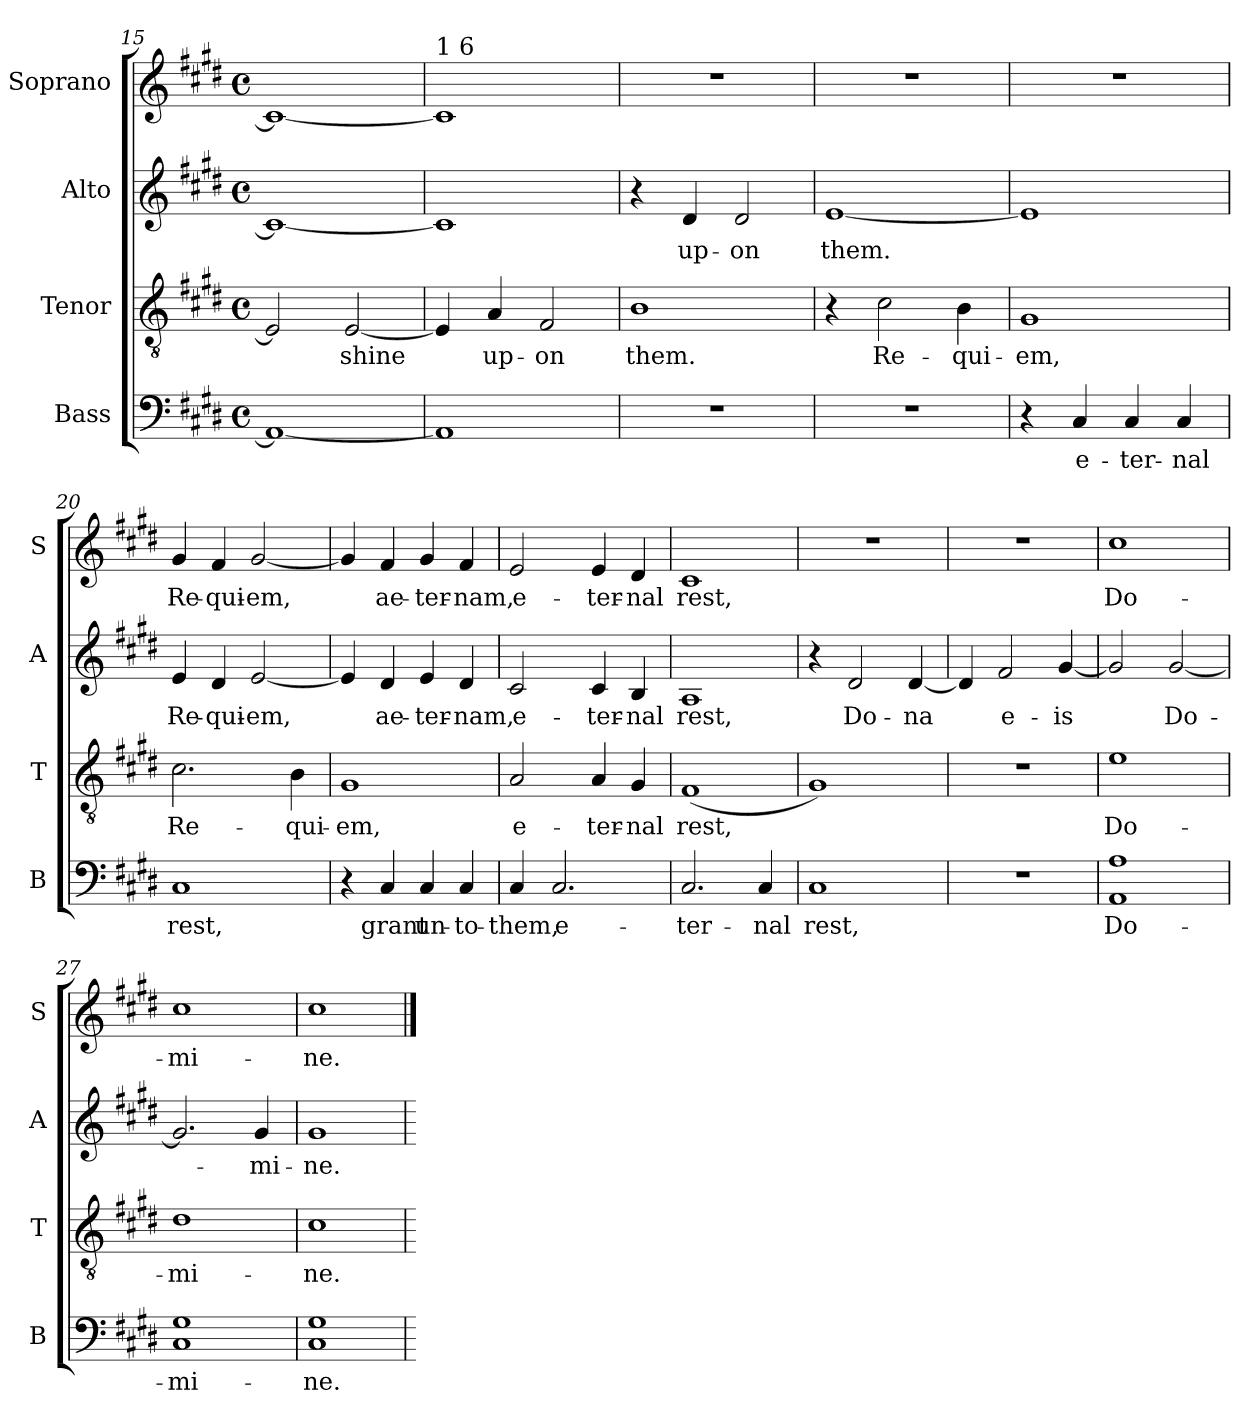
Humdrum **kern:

**kern	**text	**kern	**text	**kern	**text	**kern	**text
*part4	*part4	*part3	*part3	*part2	*part2	*part1	*part1
*staff4	*staff4	*staff3	*staff3	*staff2	*staff2	*staff1	*staff1
*I"Bass	*	*I"Tenor	*	*I"Alto	*	*I"Soprano	*
*I'B	*	*I'T	*	*I'A	*	*I'S	*
*clefF4	*	*clefGv2	*	*clefG2	*	*clefG2	*
*k[f#c#g#d#]	*	*k[f#c#g#d#]	*	*k[f#c#g#d#]	*	*k[f#c#g#d#]	*
*E:	*	*E:	*	*E:	*	*E:	*
*M4/4	*	*M4/4	*	*M4/4	*	*M4/4	*
*met(c)	*	*met(c)	*	*met(c)	*	*met(c)	*
=15	=15	=15	=15	=15	=15	=15	=15
1AA_>	.	2E/]	.	1c#_>	.	1c#_>	.
!	!	!	!LO:LY:b:cj	!	!	!	!
.	.	[>2E/	shine	.	.	.	.
!!LO:LB:g=z
=16	=16	=16	=16	=16	=16	=16	=16
!	!	!	!	!	!	!LO:TX:a:t=1 6	!
1AA]	.	4E/]	.	1c#]	.	1c#]	.
!	!	!	!LO:LY:b:cj	!	!	!	!
.	.	4A/	up-	.	.	.	.
!	!	!	!LO:LY:b:cj	!	!	!	!
.	.	2F#/	-on	.	.	.	.
=17	=17	=17	=17	=17	=17	=17	=17
!	!	!	!LO:LY:b:cj	!	!	!	!
1r	.	1B	them.	4r	.	1r	.
!	!	!	!	!	!LO:LY:b:cj	!	!
.	.	.	.	4d#/	up-	.	.
!	!	!	!	!	!LO:LY:b:cj	!	!
.	.	.	.	2d#/	-on	.	.
=18	=18	=18	=18	=18	=18	=18	=18
!	!	!	!	!	!LO:LY:b	!	!
1r	.	4r	.	[<1e	them.	1r	.
!	!	!	!LO:LY:b:cj	!	!	!	!
.	.	2c#\	Re-	.	.	.	.
!	!	!	!LO:LY:b:cj	!	!	!	!
.	.	4B\	-qui-	.	.	.	.
=19	=19	=19	=19	=19	=19	=19	=19
!	!	!	!LO:LY:b:cj	!	!	!	!
4r	.	1G#	-em,	1e]	.	1r	.
!	!LO:LY:b:cj	!	!	!	!	!	!
4C#/	e-	.	.	.	.	.	.
!	!LO:LY:b:cj	!	!	!	!	!	!
4C#/	-ter-	.	.	.	.	.	.
!	!LO:LY:b:cj	!	!	!	!	!	!
4C#/	-nal	.	.	.	.	.	.
=20	=20	=20	=20	=20	=20	=20	=20
!	!LO:LY:b:cj	!	!LO:LY:b:cj	!	!LO:LY:b:cj	!	!LO:LY:b:cj
1C#	rest,	2.c#\	Re-	4e/	Re-	4g#/	Re-
!	!	!	!	!	!LO:LY:b:cj	!	!LO:LY:b:cj
.	.	.	.	4d#/	-qui-	4f#/	-qui-
!	!	!	!	!	!LO:LY:b:cj	!	!LO:LY:b:cj
.	.	.	.	[>2e/	-em,	[>2g#/	-em,
!	!	!	!LO:LY:b:cj	!	!	!	!
.	.	4B\	-qui-	.	.	.	.
!!LO:PB:g=z
=21	=21	=21	=21	=21	=21	=21	=21
!	!	!	!LO:LY:b:cj	!	!	!	!
4r	.	1G#	-em,	4e/]	.	4g#/]	.
!	!LO:LY:b:cj	!	!	!	!LO:LY:b:cj	!	!LO:LY:b:cj
4C#/	grant	.	.	4d#/	ae-	4f#/	ae-
!	!LO:LY:b:cj	!	!	!	!LO:LY:b:cj	!	!LO:LY:b:cj
4C#/	un-	.	.	4e/	-ter-	4g#/	-ter-
!	!LO:LY:b:cj	!	!	!	!LO:LY:b:cj	!	!LO:LY:b:cj
4C#/	-to-	.	.	4d#/	-nam,	4f#/	-nam,
=22	=22	=22	=22	=22	=22	=22	=22
!	!LO:LY:b:cj	!	!LO:LY:b:cj	!	!LO:LY:b:cj	!	!LO:LY:b:cj
4C#/	-them,	2A/	e-	2c#/	e-	2e/	e-
!	!LO:LY:b:cj	!	!	!	!	!	!
2.C#/	e-	.	.	.	.	.	.
!	!	!	!LO:LY:b:cj	!	!LO:LY:b:cj	!	!LO:LY:b:cj
.	.	4A/	-ter-	4c#/	-ter-	4e/	-ter-
!	!	!	!LO:LY:b:cj	!	!LO:LY:b:cj	!	!LO:LY:b:cj
.	.	4G#/	-nal	4B/	-nal	4d#/	-nal
=23	=23	=23	=23	=23	=23	=23	=23
!	!LO:LY:b:cj	!	!LO:LY:b:cj	!	!LO:LY:b:cj	!	!LO:LY:b:cj
2.C#/	-ter-	(<1F#	rest,	1A	rest,	1c#	rest,
!	!LO:LY:b:cj	!	!	!	!	!	!
4C#/	-nal	.	.	.	.	.	.
=24	=24	=24	=24	=24	=24	=24	=24
!	!LO:LY:b:cj	!	!	!	!	!	!
1C#	rest,	1G#)	.	4r	.	1r	.
!	!	!	!	!	!LO:LY:b:cj	!	!
.	.	.	.	2d#/	Do-	.	.
!	!	!	!	!	!LO:LY:b:cj	!	!
.	.	.	.	[<4d#/	-na	.	.
=25	=25	=25	=25	=25	=25	=25	=25
1r	.	1r	.	4d#/]	.	1r	.
!	!	!	!	!	!LO:LY:b:cj	!	!
.	.	.	.	2f#/	e-	.	.
!	!	!	!	!	!LO:LY:b:cj	!	!
.	.	.	.	[>4g#/	-is	.	.
!!LO:LB:g=z
=26	=26	=26	=26	=26	=26	=26	=26
!	!LO:LY:b:cj	!	!LO:LY:b:cj	!	!	!	!LO:LY:b:cj
1A 1AA	Do-	1e	Do-	2g#/]	.	1cc#	Do-
!	!	!	!	!	!LO:LY:b:cj	!	!
.	.	.	.	[<2g#/	Do-	.	.
=27	=27	=27	=27	=27	=27	=27	=27
!	!LO:LY:b:cj	!	!LO:LY:b:cj	!	!	!	!LO:LY:b:cj
1G# 1C#	-mi-	1d#	-mi-	2.g#/]	.	1cc#	-mi-
!	!	!	!	!	!LO:LY:b:cj	!	!
.	.	.	.	4g#/	-mi-	.	.
=28	=28	=28	=28	=28	=28	=28	=28
!	!LO:LY:b:cj	!	!LO:LY:b:cj	!	!LO:LY:b:cj	!	!LO:LY:b:cj
1G# 1C#	-ne.	1c#	-ne.	1g#	-ne.	1cc#	-ne.
=	==	=	==	=	==	==	==
*-	*-	*-	*-	*-	*-	*-	*-
